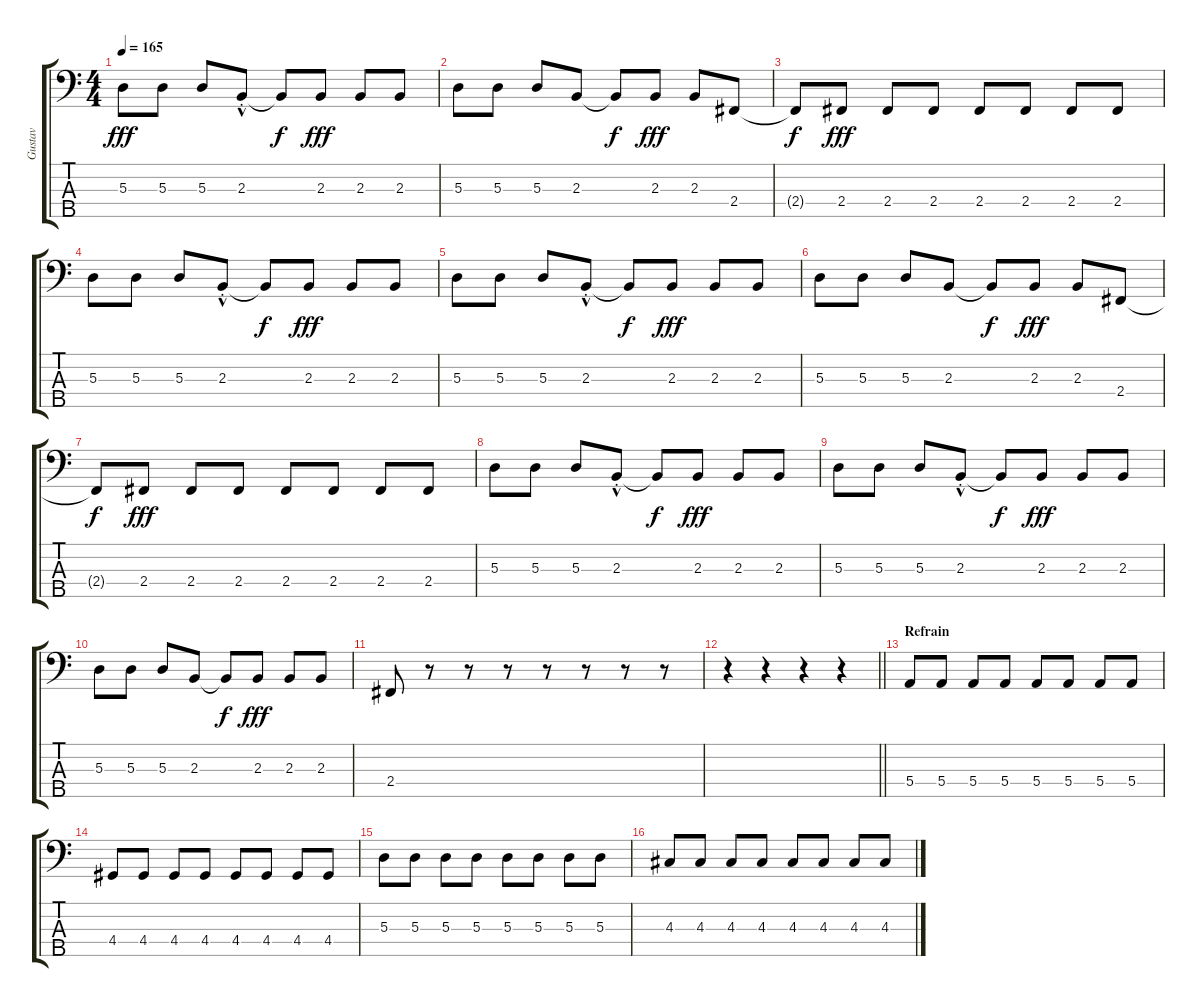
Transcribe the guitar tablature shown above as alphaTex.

\track ("Gustav" "Gustav") {instrument electricbasspick}
\staff {score tabs}
\tuning (G2 D2 A1 E1 B0) {hide}
\ts (4 4)
\tempo 165
\clef f4
\ks c
5.3.8{dy fff} 5.3.8 5.3.8 2.3{hac st}.8 2.3{t}.8{dy f} 2.3.8{dy fff} 2.3.8 2.3.8 |
5.3.8 5.3.8 5.3.8 2.3.8 2.3{t}.8{dy f} 2.3.8{dy fff} 2.3.8 2.4.8 |
2.4{t}.8{dy f} 2.4.8{dy fff} 2.4.8 2.4.8 2.4.8 2.4.8 2.4.8 2.4.8 |
5.3.8 5.3.8 5.3.8 2.3{hac st}.8 2.3{t}.8{dy f} 2.3.8{dy fff} 2.3.8 2.3.8 |
5.3.8 5.3.8 5.3.8 2.3{hac st}.8 2.3{t}.8{dy f} 2.3.8{dy fff} 2.3.8 2.3.8 |
5.3.8 5.3.8 5.3.8 2.3.8 2.3{t}.8{dy f} 2.3.8{dy fff} 2.3.8 2.4.8 |
2.4{t}.8{dy f} 2.4.8{dy fff} 2.4.8 2.4.8 2.4.8 2.4.8 2.4.8 2.4.8 |
5.3.8 5.3.8 5.3.8 2.3{hac st}.8 2.3{t}.8{dy f} 2.3.8{dy fff} 2.3.8 2.3.8 |
5.3.8 5.3.8 5.3.8 2.3{hac st}.8 2.3{t}.8{dy f} 2.3.8{dy fff} 2.3.8 2.3.8 |
5.3.8 5.3.8 5.3.8 2.3.8 2.3{t}.8{dy f} 2.3.8{dy fff} 2.3.8 2.3.8 |
2.4.8 r.8 r.8 r.8 r.8 r.8 r.8 r.8 |
\barLineRight lightlight
r.4 r.4 r.4 r.4 |
\section ("" "Refrain")
5.4.8 5.4.8 5.4.8 5.4.8 5.4.8 5.4.8 5.4.8 5.4.8 |
4.4.8 4.4.8 4.4.8 4.4.8 4.4.8 4.4.8 4.4.8 4.4.8 |
5.3.8 5.3.8 5.3.8 5.3.8 5.3.8 5.3.8 5.3.8 5.3.8 |
4.3.8 4.3.8 4.3.8 4.3.8 4.3.8 4.3.8 4.3.8 4.3.8
